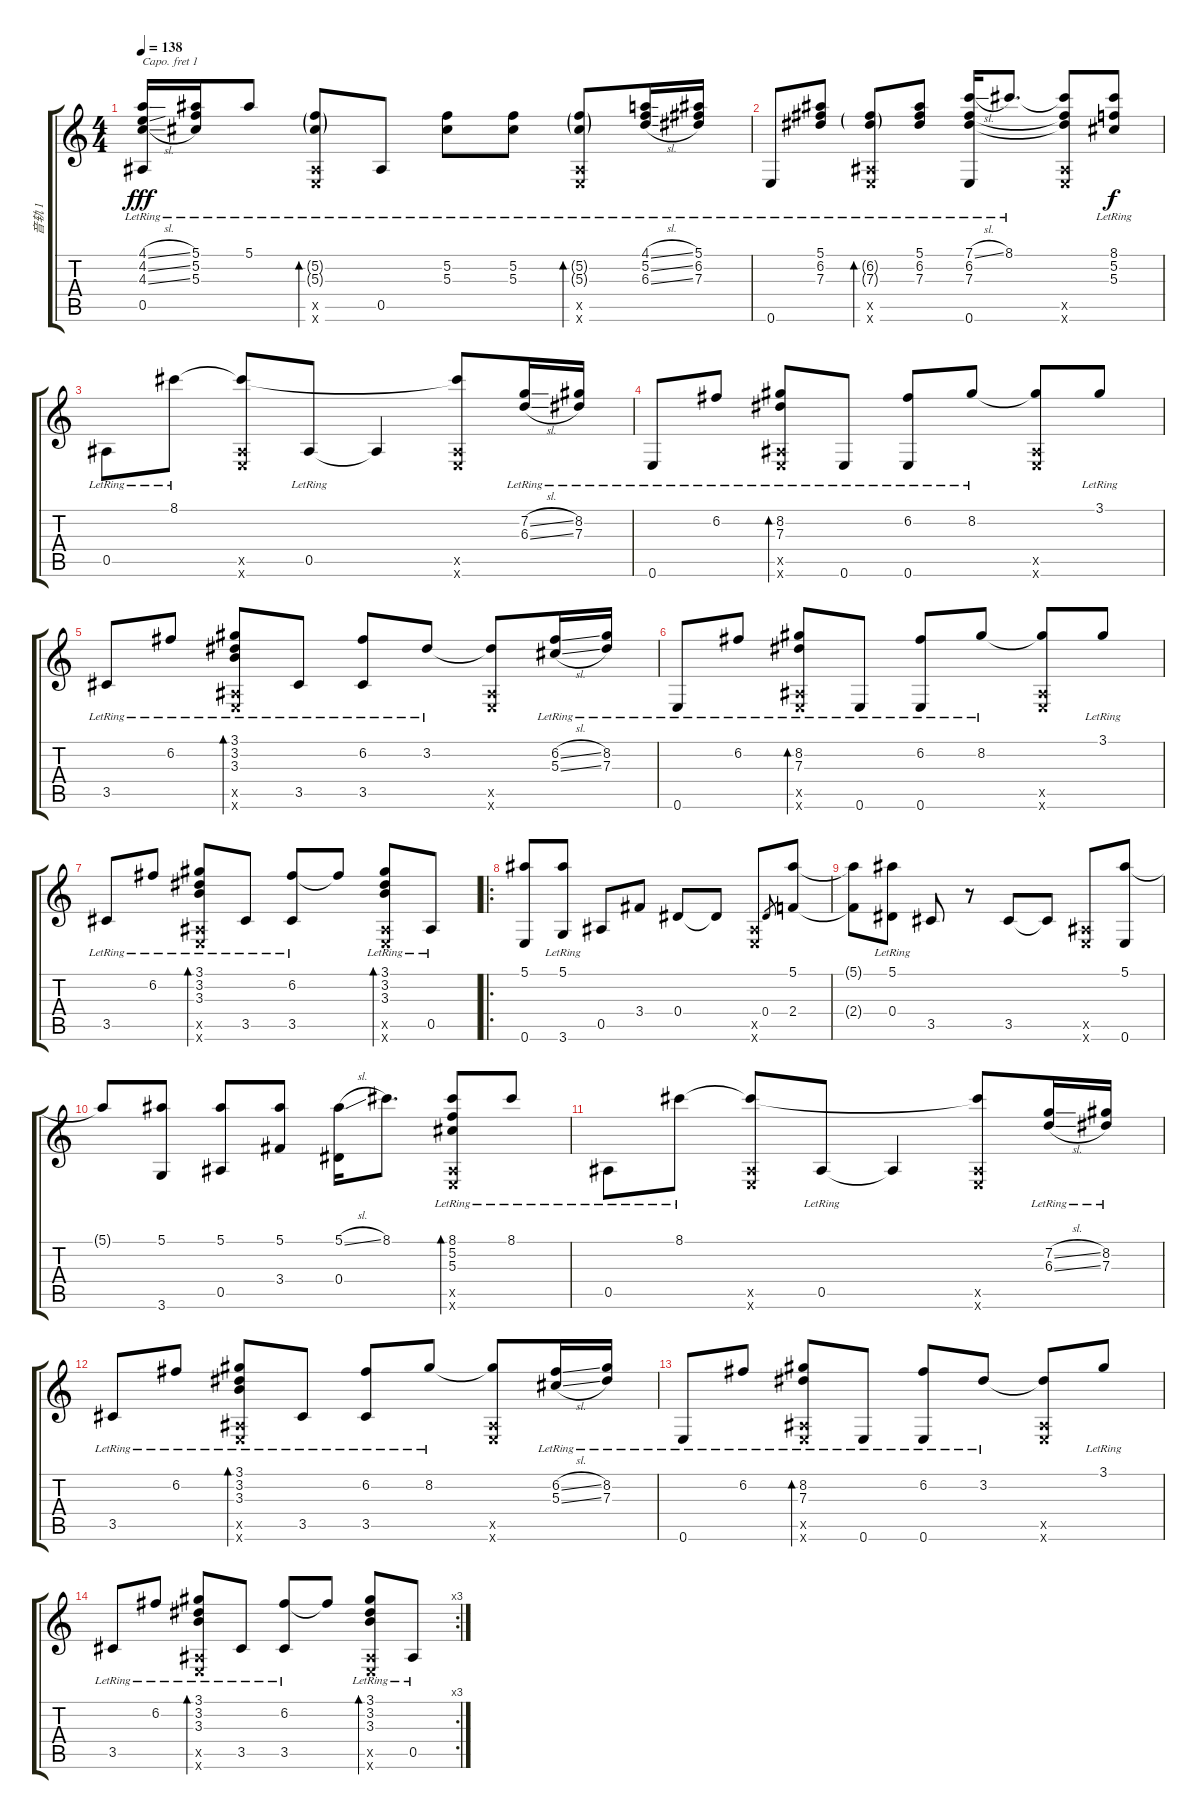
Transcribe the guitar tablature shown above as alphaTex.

\track ("音轨 1" "音轨 1") {instrument acousticguitarsteel}
\staff {score tabs}
\capo 1
\tuning (E4 B3 G3 D3 A2 Eb2) {hide}
\ts (4 4)
\tempo 138
\clef g2
\ks c
(4.1{sl lr} 4.2{sl lr} 4.3{sl lr} 0.5{lr}).16{dy fff} (5.1{lr} 5.2{lr} 5.3{lr}).16 5.1{lr}.8 (5.2{g lr} 5.3{g lr} 0.5{x} 0.6{x}).8{bd 30} 0.5{lr}.8 (5.2{lr} 5.3{lr}).8 (5.2{lr} 5.3{lr}).8 (5.2{g lr} 5.3{g lr} 0.5{x} 0.6{x}).8{bd 30} (4.1{sl lr} 5.2{sl lr} 6.3{sl lr}).16 (5.1{lr} 6.2{lr} 7.3{lr}).16 |
0.6{lr}.8 (5.1{lr} 6.2{lr} 7.3{lr}).8 (6.2{g lr} 7.3{g lr} 0.5{x} 0.6{x}).8{bd 30} (5.1{lr} 6.2{lr} 7.3{lr}).8 (7.1{sl lr} 6.2{lr} 7.3{lr} 0.6{lr}).16 8.1{lr}.8{d} (8.1{t} 6.2{t} 7.3{t} 0.5{x} 0.6{x}).8 (8.1{lr} 5.2{lr} 5.3{lr}).8{dy f} |
0.5{lr}.8 8.1{lr}.8 (8.1{t} 0.5{x} 0.6{x}).8 0.5{lr}.8 0.5{t}.4 (8.1{t} 0.5{x} 0.6{x}).8 (7.2{sl lr} 6.3{sl lr}).16 (8.2{lr} 7.3{lr}).16 |
0.6{lr}.8 6.2{lr}.8 (8.2{lr} 7.3{lr} 0.5{x} 0.6{x}).8{bd 30} 0.6{lr}.8 (6.2{lr} 0.6{lr}).8 8.2{lr}.8 (8.2{t} 0.5{x} 0.6{x}).8 3.1{lr}.8 |
3.5{lr}.8 6.2{lr}.8 (3.1{lr} 3.2{lr} 3.3{lr} 0.5{x} 0.6{x}).8{bd 30} 3.5{lr}.8 (6.2{lr} 3.5{lr}).8 3.2{lr}.8 (3.2{t} 0.5{x} 0.6{x}).8 (6.2{sl lr} 5.3{sl lr}).16 (8.2{lr} 7.3{lr}).16 |
0.6{lr}.8 6.2{lr}.8 (8.2{lr} 7.3{lr} 0.5{x} 0.6{x}).8{bd 30} 0.6{lr}.8 (6.2{lr} 0.6{lr}).8 8.2{lr}.8 (8.2{t} 0.5{x} 0.6{x}).8 3.1{lr}.8 |
3.5{lr}.8 6.2{lr}.8 (3.1{lr} 3.2{lr} 3.3{lr} 0.5{x} 0.6{x}).8{bd 30} 3.5{lr}.8 (6.2{lr} 3.5{lr}).8 6.2{t}.8 (3.1{lr} 3.2{lr} 3.3{lr} 0.5{x} 0.6{x}).8{bd 30} 0.5{lr}.8 |
\ro
(5.1 0.6).8 (5.1{lr} 3.6).8 0.5.8 3.4.8 0.4.8 0.4{t}.8 (0.5{x} 0.6{x}).8 0.4.8{gr} (5.1 2.4).8 |
(5.1{t} 2.4{t}).8 (5.1{lr} 0.4).8 3.5.8 r.8 3.5.8 3.5{t}.8 (0.5{x} 0.6{x}).8 (5.1 0.6).8 |
5.1{t}.8 (5.1 3.6).8 (5.1 0.5).8 (5.1 3.4).8 (5.1{sl} 0.4).16 8.1.8{d} (8.1{lr} 5.2{lr} 5.3{lr} 0.5{x} 0.6{x}).8{bd 30} 8.1{lr}.8 |
0.5{lr}.8 8.1{lr}.8 (8.1{t} 0.5{x} 0.6{x}).8 0.5{lr}.8 0.5{t}.4 (8.1{t} 0.5{x} 0.6{x}).8 (7.2{sl lr} 6.3{sl lr}).16 (8.2{lr} 7.3{lr}).16 |
3.5{lr}.8 6.2{lr}.8 (3.1{lr} 3.2{lr} 3.3{lr} 0.5{x} 0.6{x}).8{bd 30} 3.5{lr}.8 (6.2{lr} 3.5{lr}).8 8.2{lr}.8 (8.2{t} 0.5{x} 0.6{x}).8 (6.2{sl lr} 5.3{sl lr}).16 (8.2{lr} 7.3{lr}).16 |
0.6{lr}.8 6.2{lr}.8 (8.2{lr} 7.3{lr} 0.5{x} 0.6{x}).8{bd 30} 0.6{lr}.8 (6.2{lr} 0.6{lr}).8 3.2{lr}.8 (3.2{t} 0.5{x} 0.6{x}).8 3.1{lr}.8 |
\rc 3
3.5{lr}.8 6.2{lr}.8 (3.1{lr} 3.2{lr} 3.3{lr} 0.5{x} 0.6{x}).8{bd 30} 3.5{lr}.8 (6.2{lr} 3.5{lr}).8 6.2{t}.8 (3.1{lr} 3.2{lr} 3.3{lr} 0.5{x} 0.6{x}).8{bd 30} 0.5{lr}.8
